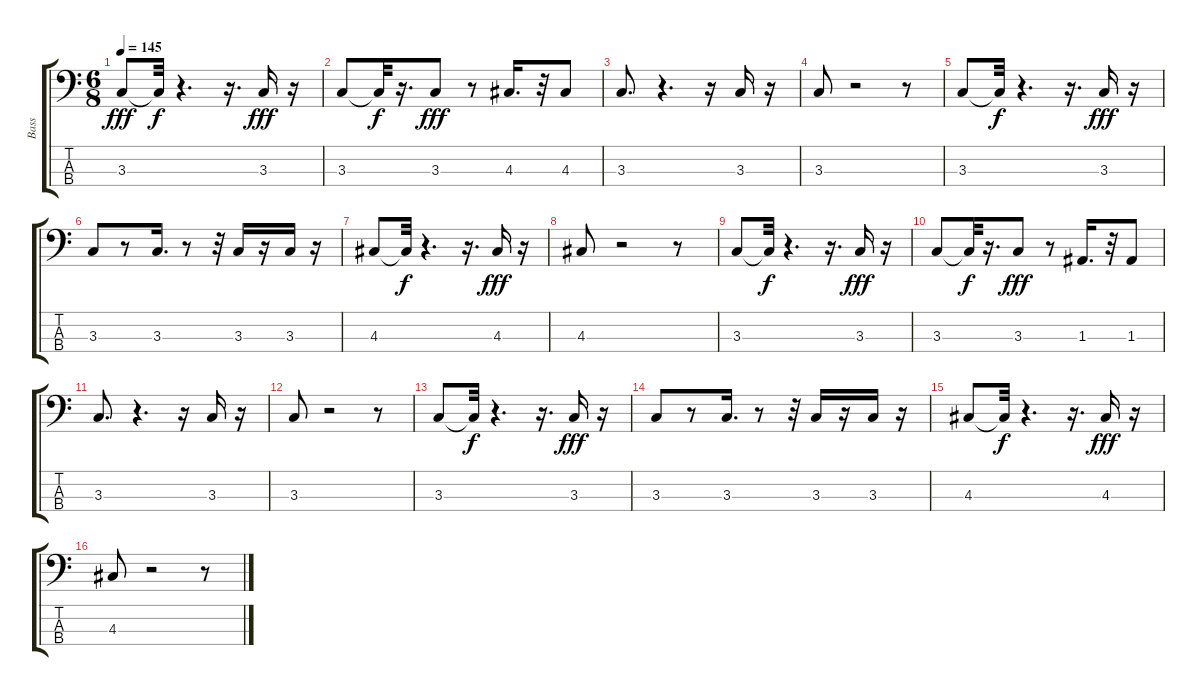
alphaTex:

\track ("Bass" "Bass") {instrument electricbassfinger}
\staff {score tabs}
\tuning (G2 D2 A1 E1) {hide}
\ts (6 8)
\tempo 145
\clef f4
\ks c
3.3.8{dy fff} 3.3{t}.32{dy f} r.4{d} r.16{d} 3.3.16{dy fff} r.16 |
3.3.8 3.3{t}.32{dy f} r.16{d} 3.3.8{dy fff} r.8 4.3.16{d} r.32 4.3.8 |
3.3.8{d} r.4{d} r.16 3.3.16 r.16 |
3.3.8 r.2 r.8 |
3.3.8 3.3{t}.32{dy f} r.4{d} r.16{d} 3.3.16{dy fff} r.16 |
3.3.8 r.8 3.3.16{d} r.8 r.32 3.3.16 r.16 3.3.16 r.16 |
4.3.8 4.3{t}.32{dy f} r.4{d} r.16{d} 4.3.16{dy fff} r.16 |
4.3.8 r.2 r.8 |
3.3.8 3.3{t}.32{dy f} r.4{d} r.16{d} 3.3.16{dy fff} r.16 |
3.3.8 3.3{t}.32{dy f} r.16{d} 3.3.8{dy fff} r.8 1.3.16{d} r.32 1.3.8 |
3.3.8{d} r.4{d} r.16 3.3.16 r.16 |
3.3.8 r.2 r.8 |
3.3.8 3.3{t}.32{dy f} r.4{d} r.16{d} 3.3.16{dy fff} r.16 |
3.3.8 r.8 3.3.16{d} r.8 r.32 3.3.16 r.16 3.3.16 r.16 |
4.3.8 4.3{t}.32{dy f} r.4{d} r.16{d} 4.3.16{dy fff} r.16 |
4.3.8 r.2 r.8
